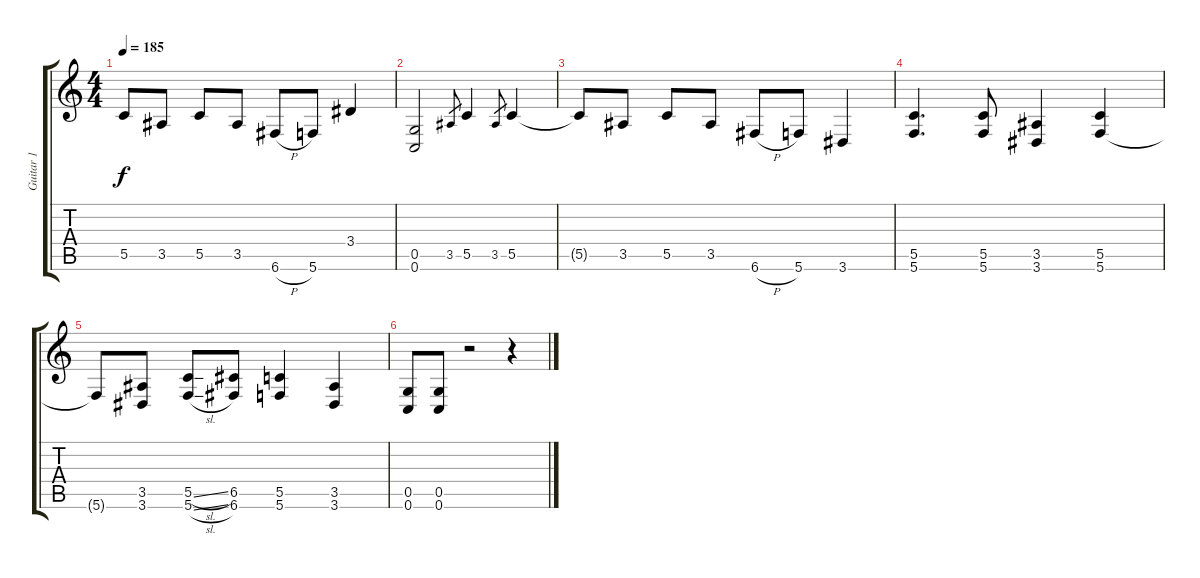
\track ("Guitar 1" "Guitar 1") {instrument overdrivenguitar}
\staff {score tabs}
\tuning (D4 A3 F3 C3 G2 C2) {hide}
\ts (4 4)
\tempo 185
\clef g2
\ks c
5.5{t}.8{dy f} 3.5.8 5.5.8 3.5.8 6.6{h}.8 5.6.8 3.4.4 |
(0.5 0.6).2 3.5.8{gr} 5.5.4 3.5.8{gr} 5.5.4 |
5.5{t}.8 3.5.8 5.5.8 3.5.8 6.6{h}.8 5.6.8 3.6.4 |
(5.5 5.6).4{d} (5.5 5.6).8 (3.5 3.6).4 (5.5 5.6).4 |
5.6{t}.8 (3.5 3.6).8 (5.5{sl} 5.6{sl}).8 (6.5 6.6).8 (5.5 5.6).4 (3.5 3.6).4 |
(0.5 0.6).8 (0.5 0.6).8 r.2 r.4
